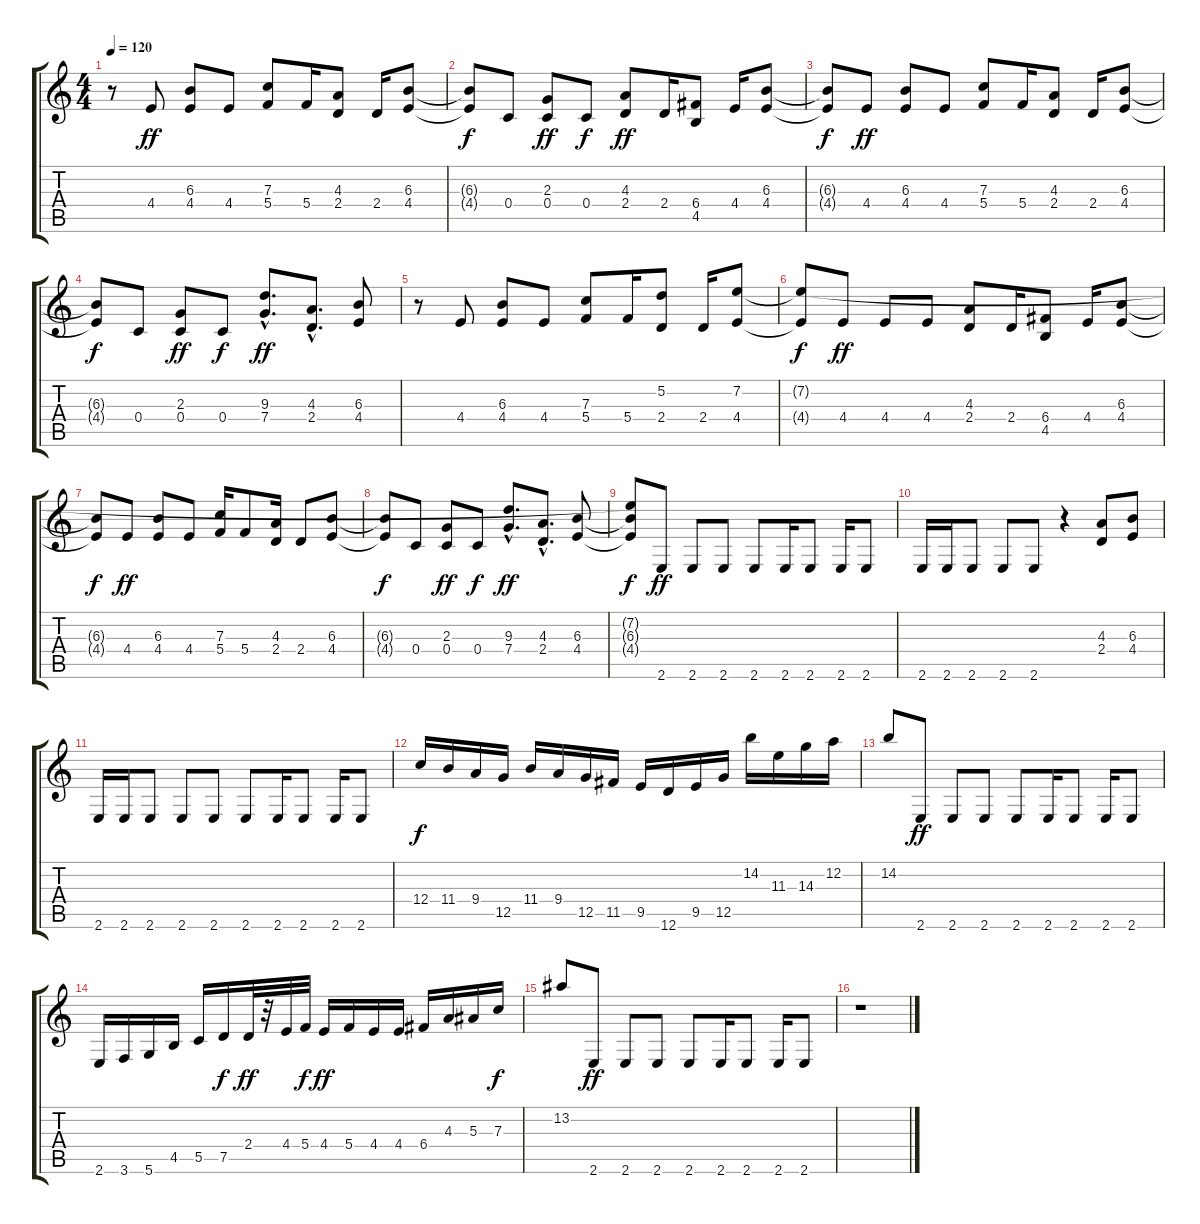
\track "" {instrument overdrivenguitar}
\staff {score tabs}
\tuning (D4 A3 F3 C3 G2 D2) {hide}
\ts (4 4)
\tempo 120
\clef g2
\ks c
r.8{dy f} 4.4.8{dy ff} (6.3 4.4).8 4.4.8 (7.3 5.4).8 5.4.16 (4.3 2.4).8 2.4.16 (6.3 4.4).8 |
(6.3{t} 4.4{t}).8{dy f} 0.4.8 (2.3 0.4).8{dy ff} 0.4.8{dy f} (4.3 2.4).8{dy ff} 2.4.16 (6.4 4.5).8 4.4.16 (6.3 4.4).8 |
(6.3{t} 4.4{t}).8{dy f} 4.4.8{dy ff} (6.3 4.4).8 4.4.8 (7.3 5.4).8 5.4.16 (4.3 2.4).8 2.4.16 (6.3 4.4).8 |
(6.3{t} 4.4{t}).8{dy f} 0.4.8 (2.3 0.4).8{dy ff} 0.4.8{dy f} (9.3{hac} 7.4{hac}).8{d dy ff} (4.3{hac} 2.4{hac}).8{d} (6.3 4.4).8 |
r.8 4.4.8 (6.3 4.4).8 4.4.8 (7.3 5.4).8 5.4.16 (5.2 2.4).8 2.4.16 (7.2 4.4).8 |
(7.2{t} 4.4{t}).8{dy f} 4.4.8{dy ff} 4.4.8 4.4.8 (4.3 2.4).8 2.4.16 (6.4 4.5).8 4.4.16 (6.3 4.4).8 |
(6.3{t} 4.4{t}).8{dy f} 4.4.8{dy ff} (6.3 4.4).8 4.4.8 (7.3 5.4).16 5.4.8 (4.3 2.4).16 2.4.8 (6.3 4.4).8 |
(6.3{t} 4.4{t}).8{dy f} 0.4.8 (2.3 0.4).8{dy ff} 0.4.8{dy f} (9.3{hac} 7.4{hac}).8{d dy ff} (4.3{hac} 2.4{hac}).8{d} (6.3 4.4).8 |
(7.2{t} 6.3{t} 4.4{t}).8{dy f} 2.6.8{dy ff} 2.6.8 2.6.8 2.6.8 2.6.16 2.6.8 2.6.16 2.6.8 |
2.6.16 2.6.16 2.6.8 2.6.8 2.6.8 r.4 (4.3 2.4).8 (6.3 4.4).8 |
2.6.16 2.6.16 2.6.8 2.6.8 2.6.8 2.6.8 2.6.16 2.6.8 2.6.16 2.6.8 |
12.4.16{dy f} 11.4.16 9.4.16 12.5.16 11.4.16 9.4.16 12.5.16 11.5.16 9.5.16 12.6.16 9.5.16 12.5.16 14.2.16 11.3.16 14.3.16 12.2.16 |
14.2.8 2.6.8{dy ff} 2.6.8 2.6.8 2.6.8 2.6.16 2.6.8 2.6.16 2.6.8 |
2.6.16 3.6.16 5.6.16 4.5.16 5.5.16 7.5.16{dy f} 2.4.32{dy ff} r.32 4.4.32 5.4.32{dy f} 4.4.16{dy ff} 5.4.16 4.4.16 4.4.16 6.4.16 4.3.16 5.3.16 7.3.16{dy f} |
13.2.8 2.6.8{dy ff} 2.6.8 2.6.8 2.6.8 2.6.16 2.6.8 2.6.16 2.6.8 |
r.1
